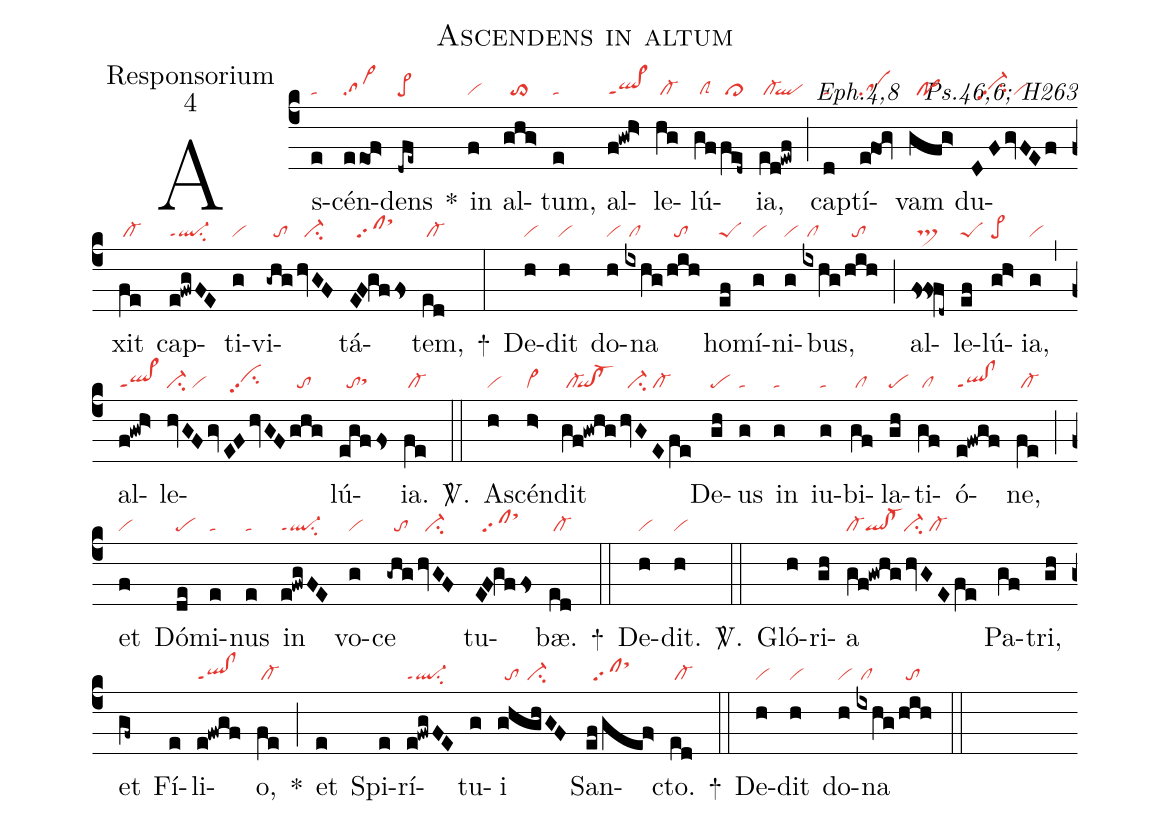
name:Ascendens in altum;
office-part:Responsorium;
mode:4;
commentary:ꝶ Eph.4,8 ꝟ Ps.46,6; H263;
nabc-lines:1;
%%
(c4)
As(e|ta)cén(eeof>|sa>)dens(-dfe~|pe>) *()
in(f|vi) al(ghg>|//to>)tum,(e|ta) al(f!gwh>|ql>ppt1)le(hg|/cl-)lú(gf|/clS|/fed~|/cl>)ia,(ed!ewf|/cl-``ql) (;)
cap(d|ta)tí(e!fo1!gv|sa)vam(gfg>|//po>) du(DFgvFEf|//vi-hhpp2su2/vi)xit(fe|/cl-)
cap(e!fwgFE|ql-ppt1su2)ti(g|vi)vi(-ghg|//to|/hvGF|//ci-)tá(EF!gffs|//sfsthk)tem,(ed|/cl-) +(:)

De(h|vi)dit(h|vi) do(h|vi)na(ixhg|/cl|/hih|//to) ho(ef|peS)mí(g|vi)ni(g|vi)bus,(ixhg|/cl|/hih|//to) (;)
al(fs!fs!fd~|//ts>)le(ef|peS)lú(gh>|pe>)ia,(g|vi) (,)
al(f!gwh>|ql>ppt1)le(hvGFgv|ci-/vi|EFhvGF|//vihhpp2su2|ghg|//to)lú(egffs|//tosthh)ia.(fe|/cl-) <sp>V/</sp>.(::)

A(h|vi)scén(h>|vi>)dit(gf!gwhg|/cl-``qi!cl-|hvGEfe|//ci-/cl-) De(gh|pe)us(g|ta)
in(g|ta) iu(g|ta)bi(gf|/cl)la(gh|pe)ti(gf|/cl)ó(e!fwgf|ql!clppt1)ne,(fe|/cl-) (;)
et(f|vi) Dó(de|pe)mi(e|ta)nus(e|ta)
in(e!fwgFE|ql-ppt1su2) vo(g|vi)ce(-ghg|//to|hvGF|//ci-) tu(EF!gffs|//sfsthk)bæ.(ed|/cl-) +(::)

De(h|vi)dit.(h|vi) <sp>V/</sp>.(::)

Gló(h)ri(gh)a(gf!gwhghvGEfe|cl-ql!cl-ci-/cl-) Pa(gf)tri,(gh)
et(gf~) Fí(e)li(e!fwgf|ql!clppt1)o,(fe|/cl-) *(;)
et(e) Spi(e)rí(e!fwgFE|ql-ppt1su2)tu(g)i(ghghGF|//to//ci-) San(ef/gef>|//sfsthk)cto.(ed|/cl-) +(::)

De(h|vi)dit(h|vi) do(h|vi)na(ixhg|/cl|/hih|//to)  (::)
